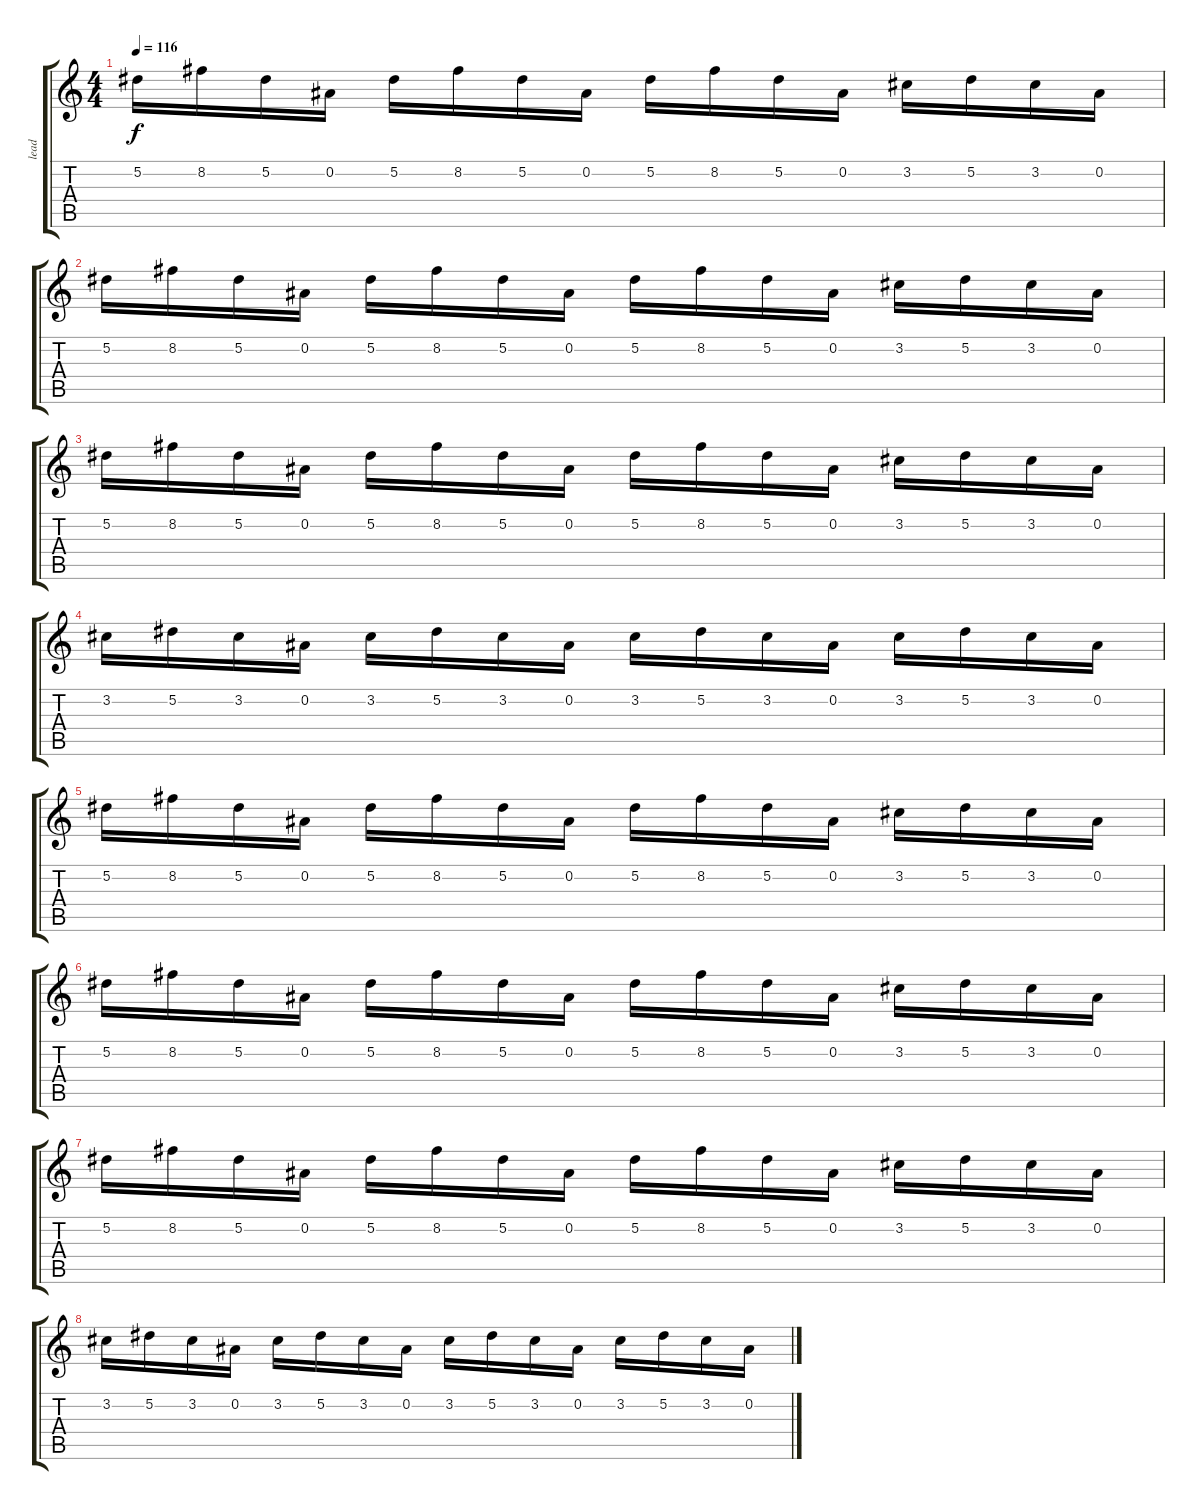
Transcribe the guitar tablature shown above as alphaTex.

\track ("lead" "lead") {instrument distortionguitar}
\staff {score tabs}
\tuning (Eb4 Bb3 Gb3 Db3 Ab2 Db2) {hide}
\ts (4 4)
\tempo 116
\clef g2
\ks c
5.2.16{dy f} 8.2.16 5.2.16 0.2.16 5.2.16 8.2.16 5.2.16 0.2.16 5.2.16 8.2.16 5.2.16 0.2.16 3.2.16 5.2.16 3.2.16 0.2.16 |
5.2.16 8.2.16 5.2.16 0.2.16 5.2.16 8.2.16 5.2.16 0.2.16 5.2.16 8.2.16 5.2.16 0.2.16 3.2.16 5.2.16 3.2.16 0.2.16 |
5.2.16 8.2.16 5.2.16 0.2.16 5.2.16 8.2.16 5.2.16 0.2.16 5.2.16 8.2.16 5.2.16 0.2.16 3.2.16 5.2.16 3.2.16 0.2.16 |
3.2.16 5.2.16 3.2.16 0.2.16 3.2.16 5.2.16 3.2.16 0.2.16 3.2.16 5.2.16 3.2.16 0.2.16 3.2.16 5.2.16 3.2.16 0.2.16 |
5.2.16 8.2.16 5.2.16 0.2.16 5.2.16 8.2.16 5.2.16 0.2.16 5.2.16 8.2.16 5.2.16 0.2.16 3.2.16 5.2.16 3.2.16 0.2.16 |
5.2.16 8.2.16 5.2.16 0.2.16 5.2.16 8.2.16 5.2.16 0.2.16 5.2.16 8.2.16 5.2.16 0.2.16 3.2.16 5.2.16 3.2.16 0.2.16 |
5.2.16 8.2.16 5.2.16 0.2.16 5.2.16 8.2.16 5.2.16 0.2.16 5.2.16 8.2.16 5.2.16 0.2.16 3.2.16 5.2.16 3.2.16 0.2.16 |
3.2.16 5.2.16 3.2.16 0.2.16 3.2.16 5.2.16 3.2.16 0.2.16 3.2.16 5.2.16 3.2.16 0.2.16 3.2.16 5.2.16 3.2.16 0.2.16
